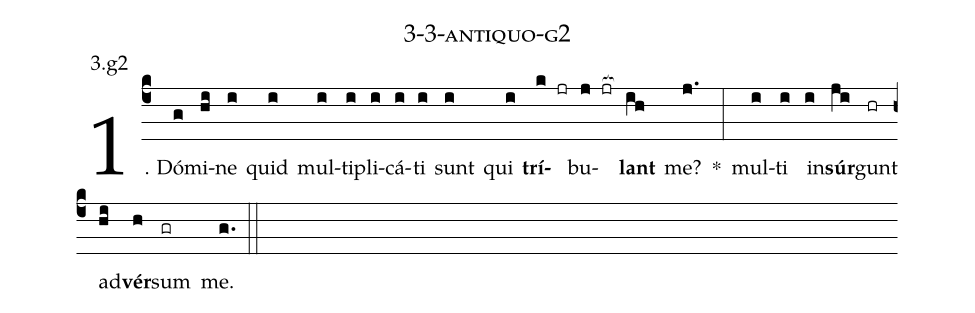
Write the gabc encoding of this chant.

name: 3-3-antiquo-g2;
annotation: 3.g2;
%%
(c4)1. Dó(g)mi(hi)ne(i) quid(i) mul(i)ti(i)pli(i)cá(i)ti(i) sunt(i) qui(i) <b>trí</b>(k jr)bu(j jr[ocb:1{])<b>lant</b>(ih[ocb:0}]) me?(j.) *(:) mul(i)ti(i) in(i)<b>súr</b>(ji)gunt(hr) ad(hi)<b>vér</b>(h)sum(gr) me.(g.) (::)
